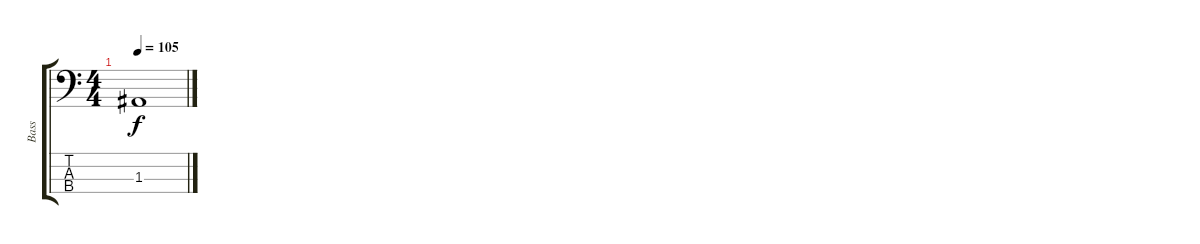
\track ("Bass" "Bass") {instrument electricbassfinger}
\staff {score tabs}
\tuning (G2 D2 A1 E1) {hide}
\ts (4 4)
\tempo 105
\clef f4
\ks c
1.3.1{dy f}
